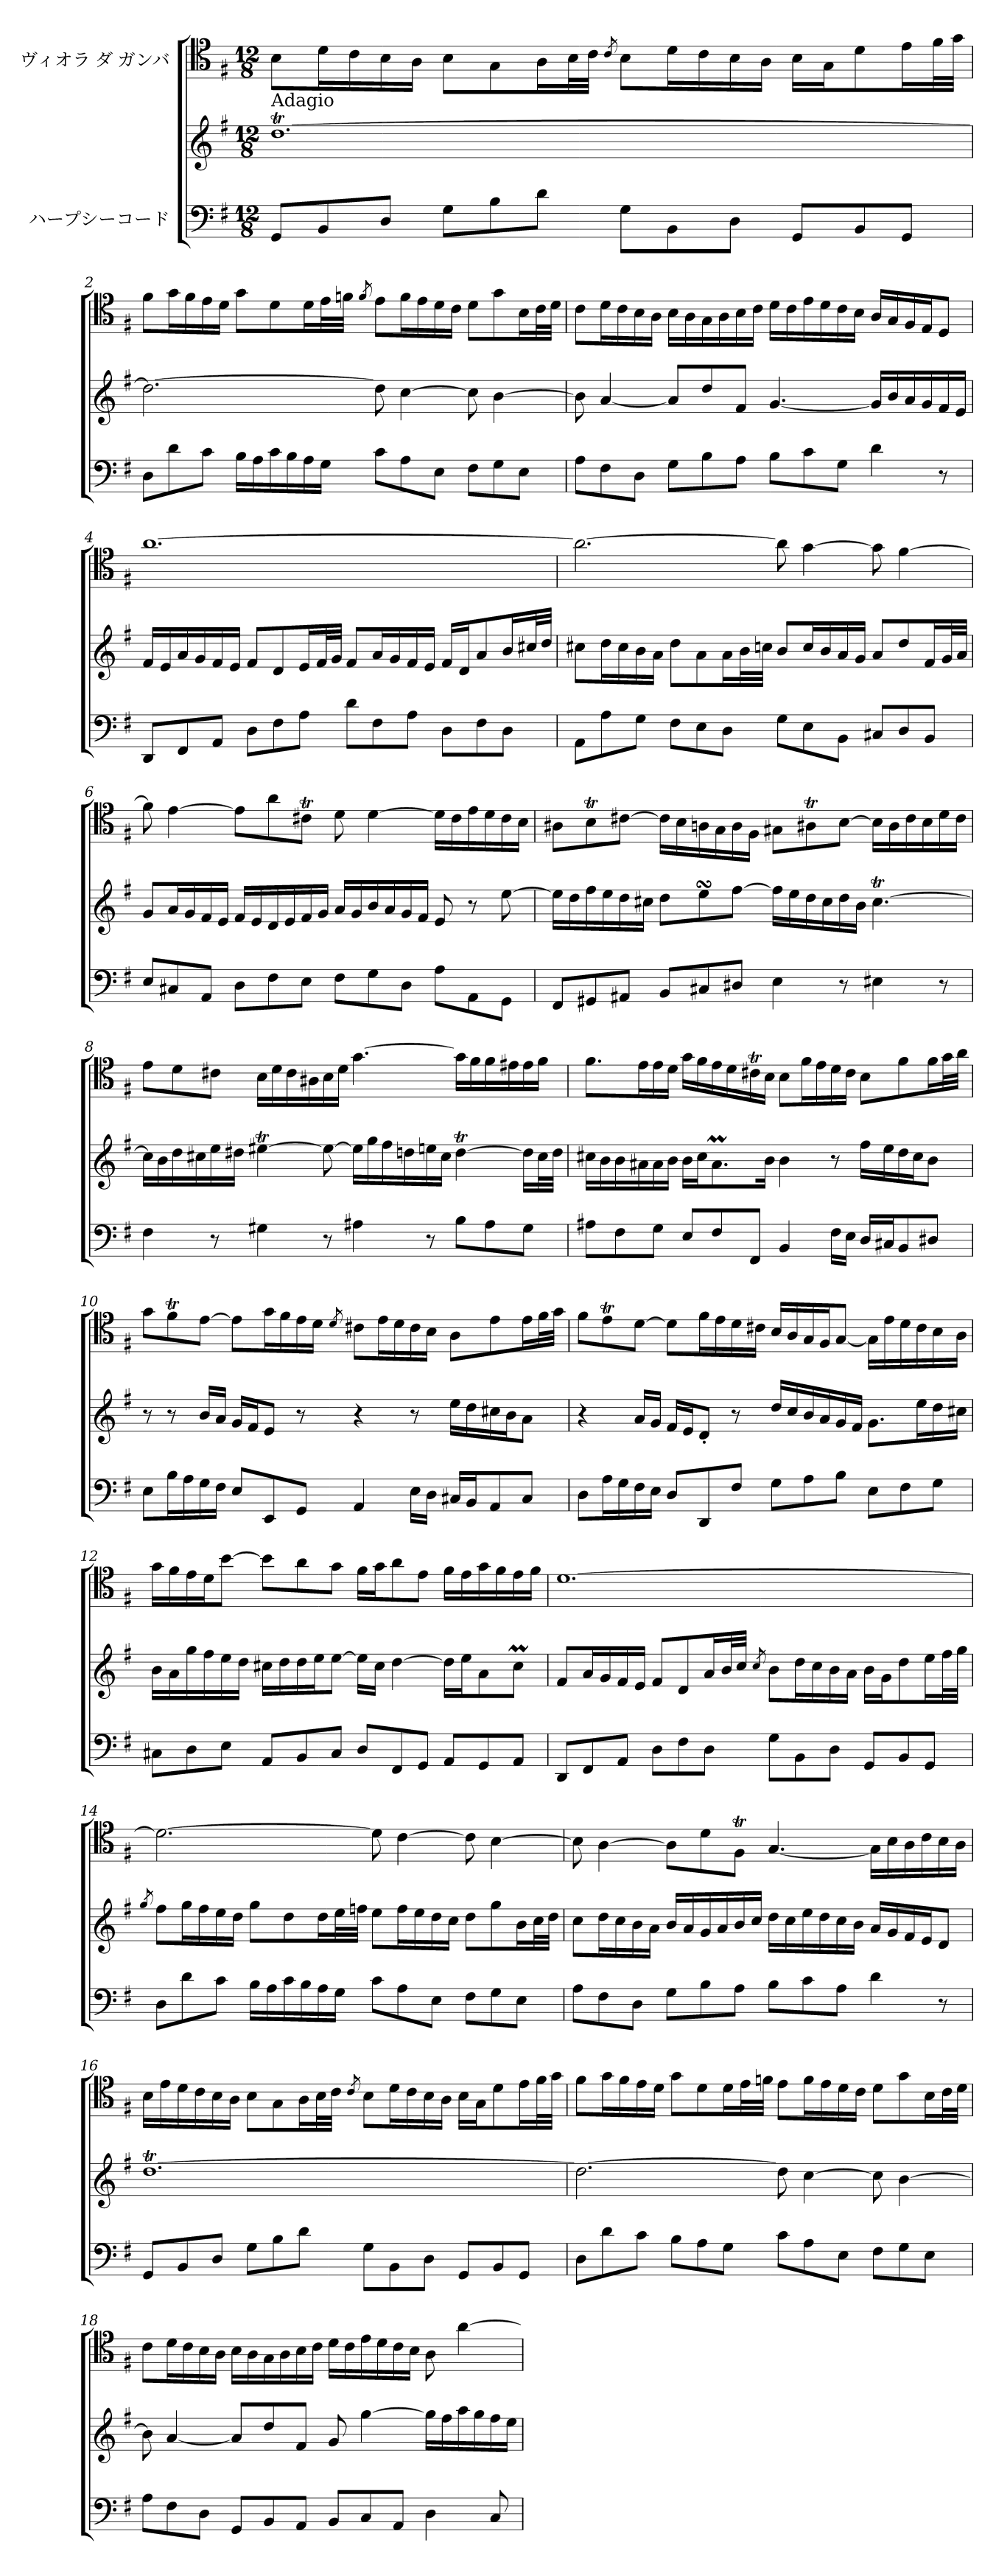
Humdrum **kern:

**kern	**kern	**kern
*part2	*part2	*part1
*staff3	*staff2	*staff1
*I"ハープシーコード	*	*I"ヴィオラ ダ ガンバ
*clefF4	*clefG2	*clefC4
*k[f#]	*k[f#]	*k[f#]
*M12/8	*M12/8	*M12/8
*MM66	*MM66	*MM66
=1	=1	=1
!	!LO:TX:a:t=Adagio	!
8GG/L	[1.ddT	8B\L
8BB/	.	16d\L
.	.	16c\
8D/J	.	16B\
.	.	16A\JJ
8G\L	.	8B\L
8B\	.	8G\
8d\J	.	16A\L
.	.	32B\L
.	.	32c\JJJ
.	.	8qc/
8G\L	.	8B\L
8BB\	.	16d\L
.	.	16c\
8D\J	.	16B\
.	.	16A\JJ
8GG/L	.	16B\LL
.	.	16G\J
8BB/	.	8d\
8GG/J	.	16e\L
.	.	32f#\L
.	.	32g\JJJ
!!LO:LB:g=z
=2	=2	=2
8D\L	2.dd\_	8f#\L
8d\	.	16g\L
.	.	16f#\
8c\J	.	16e\
.	.	16d\JJ
16B\LL	.	8g\L
16A\	.	.
16c\	.	8d\
16B\	.	.
16A\	.	16d\L
16G\JJ	.	32e\L
.	.	32fn\JJJ
.	.	8qf/
8c\L	8dd\]	8e\L
8A\	[4cc\	16f\L
.	.	16e\
8E\J	.	16d\
.	.	16c\JJ
8F#\L	8cc\]	8d\L
8G\	[4b\	8g\
8E\J	.	16B\L
.	.	32c\L
.	.	32d\JJJ
!!LO:LB:g=z
=3	=3	=3
8A\L	8b\]	8c\L
8F#\	[4a/	16d\L
.	.	16c\
8D\J	.	16B\
.	.	16A\JJ
8G\L	8a/L]	16B\LL
.	.	16A\
8B\	8dd/	16G\
.	.	16A\
8A\J	8f#/J	16B\
.	.	16c\JJ
8B\L	[4.g/	16d\LL
.	.	16c\
8c\	.	16e\
.	.	16d\
8G\J	.	16c\
.	.	16B\JJ
4d\	16g/LL]	16A/LL
.	16b/	16G/
.	16a/	16F#/
.	16g/	16E/J
8r	16f#/	8D/J
.	16e/JJ	.
!!LO:PB:g=z
=4	=4	=4
8DD/L	16f#/LL	[1.a
.	16e/	.
8FF#/	16a/	.
.	16g/	.
8AA/J	16f#/	.
.	16e/JJ	.
8D\L	8f#/L	.
8F#\	8d/	.
8A\J	16e/L	.
.	32f#/L	.
.	32g/JJJ	.
8d\L	8f#/L	.
8F#\	16a/L	.
.	16g/	.
8A\J	16f#/	.
.	16e/JJ	.
8D\L	16f#/LL	.
.	16d/J	.
8F#\	8a/	.
8D\J	16b/L	.
.	32cc#X/L	.
.	32dd/JJJ	.
=5	=5	=5
8AA\L	8cc#X\L	2.a\_
8A\	16dd\L	.
.	16cc#\	.
8G\J	16b\	.
.	16a\JJ	.
8F#\L	8dd\L	.
8E\	8a\	.
8D\J	16a\L	.
.	32b\L	.
.	32ccn\JJJ	.
8G\L	8b/L	8a\]
8E\	16cc/L	[4g\
.	16b/	.
8BB\J	16a/	.
.	16g/JJ	.
8C#X/L	8a/L	8g\]
8D/	8dd/	[4f#\
8BB/J	16f#/L	.
.	32g/L	.
.	32a/JJJ	.
!!LO:LB:g=z
=6	=6	=6
8E/L	8g/L	8f#\]
8C#X/	16a/L	[4e\
.	16g/	.
8AA/J	16f#/	.
.	16e/JJ	.
8D\L	16f#/LL	8e\L]
.	16e/	.
8F#\	16d/	8a\
.	16e/	.
8E\J	16f#/	8c#Xt\J
.	16g/JJ	.
8F#\L	16a/LL	8d\
.	16g/	.
8G\	16b/	[4d\
.	16a/	.
8D\J	16g/	.
.	16f#/JJ	.
8A\L	8e/	16d\LL]
.	.	16c#\
8AA\	8r	16e\
.	.	16d\
8GG\J	[8ee\	16c#\
.	.	16B\JJ
!!LO:LB:g=z
=7	=7	=7
8FF#/L	16ee\LL]	8A#X\L
.	16dd\	.
8GG#X/	16ff#\	8Bt\
.	16ee\	.
8AA#X/J	16dd\	[8c#X\J
.	16cc#X\JJ	.
8BB/L	8dd\L	16c#\LL]
.	.	16B\
8C#X/	8eesSSS\	16An\
.	.	16G\
8D#X/J	[8ff#\J	16A\
.	.	16F#\JJ
4E\	16ff#\LL]	8G#X\L
.	16ee\	.
.	16dd\	8A#Xt\
.	16cc#\	.
8r	16dd\	[8B\J
.	16b\JJ	.
4E#X\	[4.cc#t\	16B\LL]
.	.	16A#\
.	.	16c#\
.	.	16B\
8r	.	16d\
.	.	16c#\JJ
!!LO:LB:g=z
=8	=8	=8
4F#\	16cc#\LL]	8e\L
.	16b\	.
.	16dd\	8d\
.	16cc#X\	.
8r	16ee\	8c#X\J
.	16dd#X\JJ	.
4G#X\	[4ee#Xt\	16B\LL
.	.	16d\
.	.	16c#\
.	.	16A#X\
8r	8ee#\_	16B\
.	.	16d\JJ
4A#X\	16ee#\LL]	[4.g\
.	16gg\	.
.	16ff#\	.
.	16ddn\	.
8r	16een\	.
.	16cc#\JJ	.
8B\L	[4ddT\	16g\LL]
.	.	16f#\
8A#\	.	16f#\
.	.	16e#X\
8G#\J	16dd\LL]	16e#\
.	32cc#\L	16f#\JJ
.	32ddTTT\JJJ	.
!!LO:PB:g=z
=9	=9	=9
8A#X\L	16cc#X\LL	8.f#\L
.	16b\	.
8F#\	16b\	.
.	16a#X\	16e\L
8G\J	16a#\	16e\
.	16b\JJ	16d\JJ
8E/L	16b\LL	16g\LL
.	16cc#\J	16f#\
8F#/	8.a#m\	16e\
.	.	16d\
8FF#/J	.	16c#Xt\
.	16b\Jk	16B\JJ
4BB/	4b\	8B\L
.	.	16f#\L
.	.	16e\
16F#\LL	8r	16d\
16E\JJ	.	16c#\JJ
16D/LL	16ff#\LL	8B\L
16C#X/J	16ee\	.
8BB/	16dd\	8f#\
.	16cc#\J	.
8D#X/J	8b\J	16f#\L
.	.	32g\L
.	.	32a\JJJ
!!LO:LB:g=z
=10	=10	=10
8E\L	8r	8g\L
16B\L	8r	8f#t\
16A\	.	.
16G\	16b/LL	[8e\J
16F#\JJ	16a/JJ	.
8E/L	16g/LL	8e\L]
.	16f#/J	.
8EE/	8e/J	16g\L
.	.	16f#\
8GG/J	8r	16e\
.	.	16d\JJ
.	.	8qd/
4AA/	4r	8c#X\L
.	.	16e\L
.	.	16d\
16E\LL	8r	16c#\
16D\JJ	.	16B\JJ
16C#X/LL	16ee\LL	8A\L
16BB/J	16dd\	.
8AA/	16cc#X\	8e\
.	16b\J	.
8C#/J	8a\J	16e\L
.	.	32f#\L
.	.	32g\JJJ
!!LO:LB:g=z
=11	=11	=11
8D\L	4r	8f#\L
16A\L	.	8eT\
16G\	.	.
16F#\	16a/LL	[8d\J
16E\JJ	16g/JJ	.
8D/L	16f#/LL	8d\L]
.	16e/J	.
8DD/	8d'/J	16f#\L
.	.	16e\
8F#/J	8r	16d\
.	.	16c#X\JJ
8G\L	16dd/LL	16B/LL
.	16cc/	16A/
8A\	16b/	16G/
.	16a/	16F#/J
8B\J	16g/	[8G/J
.	16f#/JJ	.
8E\L	8.g\L	16G\LL]
.	.	16e\
8F#\	.	16d\
.	16ee\L	16c#\
8G\J	16dd\	16B\
.	16cc#X\JJ	16A\JJ
!!LO:LB:g=z
=12	=12	=12
8C#X\L	16b\LL	16g\LL
.	16a\	16f#\
8D\	16gg\	16e\
.	16ff#\	16d\J
8E\J	16ee\	[8b\J
.	16dd\JJ	.
8AA/L	16cc#X\LL	8b\L]
.	16dd\	.
8BB/	16dd\	8a\
.	16ee\J	.
8C#/J	[8ee\J	8g\J
8D/L	16ee\LL]	16f#\LL
.	16cc#\JJ	16g\J
8FF#/	[4dd\	8a\
8GG/J	.	8e\J
8AA/L	16dd\LL]	16f#\LL
.	16ee\J	16e\
8GG/	8a\	16g\
.	.	16f#\
8AA/J	8cc#m\J	16e\
.	.	16f#\JJ
!!LO:PB:g=z
=13	=13	=13
8DD/L	8f#/L	[1.d
8FF#/	16a/L	.
.	16g/	.
8AA/J	16f#/	.
.	16e/JJ	.
8D\L	8f#/L	.
8F#\	8d/	.
8D\J	16a/L	.
.	32b/L	.
.	32cc/JJJ	.
.	8qcc/	.
8G\L	8b\L	.
8BB\	16dd\L	.
.	16cc\	.
8D\J	16b\	.
.	16a\JJ	.
8GG/L	16b\LL	.
.	16g\J	.
8BB/	8dd\	.
8GG/J	16ee\L	.
.	32ff#\L	.
.	32gg\JJJ	.
!!LO:LB:g=z
=14	=14	=14
.	8qgg/	.
8D\L	8ff#\L	2.d\_
8d\	16gg\L	.
.	16ff#\	.
8c\J	16ee\	.
.	16dd\JJ	.
16B\LL	8gg\L	.
16A\	.	.
16c\	8dd\	.
16B\	.	.
16A\	16dd\L	.
16G\JJ	32ee\L	.
.	32ffn\JJJ	.
8c\L	8ee\L	8d\]
8A\	16ff\L	[4c\
.	16ee\	.
8E\J	16dd\	.
.	16cc\JJ	.
8F#\L	8dd\L	8c\]
8G\	8gg\	[4B\
8E\J	16b\L	.
.	32cc\L	.
.	32dd\JJJ	.
!!LO:LB:g=z
=15	=15	=15
8A\L	8cc\L	8B\]
8F#\	16dd\L	[4A\
.	16cc\	.
8D\J	16b\	.
.	16a\JJ	.
8G\L	16b/LL	8A\L]
.	16a/	.
8B\	16g/	8d\
.	16a/	.
8A\J	16b/	8F#t\J
.	16cc/JJ	.
8B\L	16dd\LL	[4.G/
.	16cc\	.
8c\	16ee\	.
.	16dd\	.
8A\J	16cc\	.
.	16b\JJ	.
4d\	16a/LL	16G\LL]
.	16g/	16B\
.	16f#/	16A\
.	16e/J	16c\
8r	8d/J	16B\
.	.	16A\JJ
!!LO:LB:g=z
=16	=16	=16
8GG/L	[1.ddT	16B\LL
.	.	16e\
8BB/	.	16d\
.	.	16c\
8D/J	.	16B\
.	.	16A\JJ
8G\L	.	8B\L
8B\	.	8G\
8d\J	.	16A\L
.	.	32B\L
.	.	32c\JJJ
.	.	8qc/
8G\L	.	8B\L
8BB\	.	16d\L
.	.	16c\
8D\J	.	16B\
.	.	16A\JJ
8GG/L	.	16B\LL
.	.	16G\J
8BB/	.	8d\
8GG/J	.	16e\L
.	.	32f#\L
.	.	32g\JJJ
=17	=17	=17
8D\L	2.dd\_	8f#\L
8d\	.	16g\L
.	.	16f#\
8c\J	.	16e\
.	.	16d\JJ
8B\L	.	8g\L
8A\	.	8d\
8G\J	.	16d\L
.	.	32e\L
.	.	32fn\JJJ
8c\L	8dd\]	8e\L
8A\	[4cc\	16f\L
.	.	16e\
8E\J	.	16d\
.	.	16c\JJ
8F#\L	8cc\]	8d\L
8G\	[4b\	8g\
8E\J	.	16B\L
.	.	32c\L
.	.	32d\JJJ
!!LO:PB:g=z
=18	=18	=18
8A\L	8b\]	8c\L
8F#\	[4a/	16d\L
.	.	16c\
8D\J	.	16B\
.	.	16A\JJ
8GG/L	8a/L]	16B\LL
.	.	16A\
8BB/	8dd/	16G\
.	.	16A\
8AA/J	8f#/J	16B\
.	.	16c\JJ
8BB/L	8g/	16d\LL
.	.	16c\
8C/	[4gg\	16e\
.	.	16d\
8AA/J	.	16c\
.	.	16B\JJ
4D\	16gg\LL]	8A\
.	16ff#\	.
.	16aa\	[4a\
.	16gg\	.
8C/	16ff#\	.
.	16ee\JJ	.
=	=	=
*-	*-	*-
